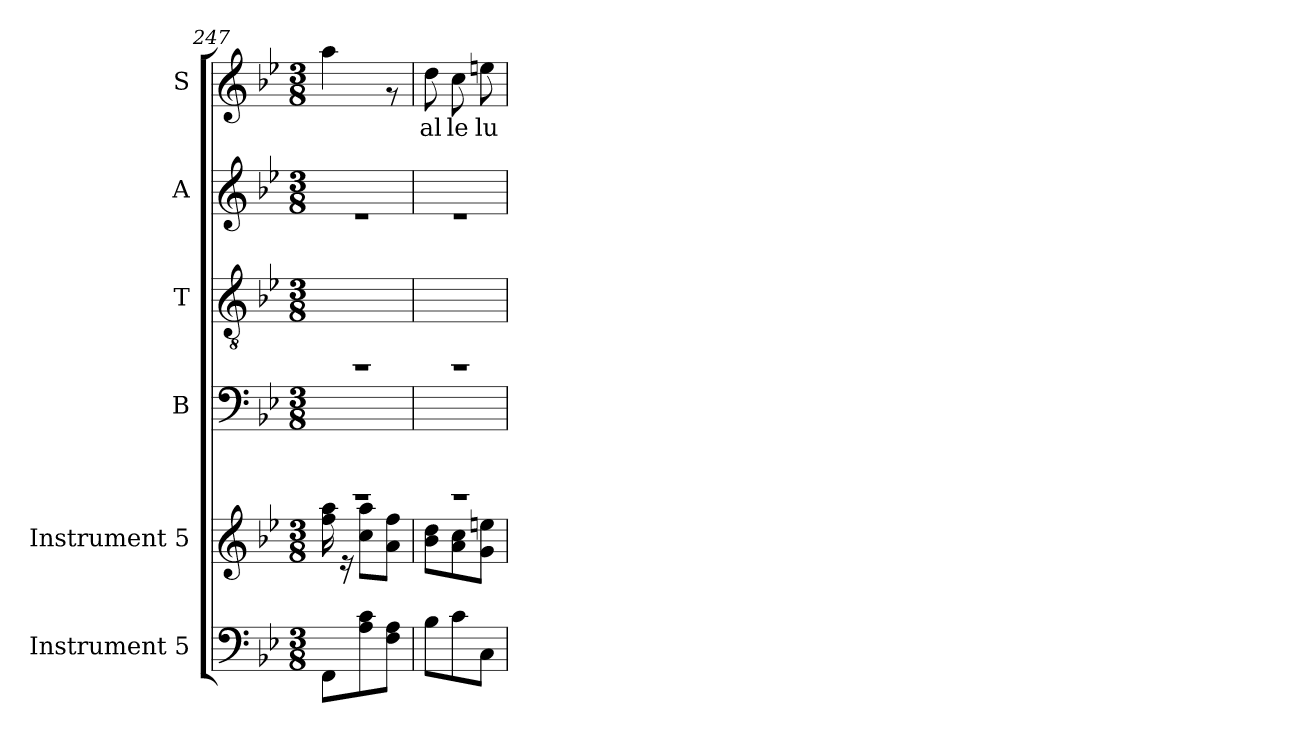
**kern	**kern	**kern	**kern	**kern	**kern	**text
*part6	*part5	*part4	*part3	*part2	*part1	*part1
*staff6	*staff5	*staff4	*staff3	*staff2	*staff1	*staff1
*I"Instrument 5	*I"Instrument 5	*I"B	*I"T	*I"A	*I"S	*
*	*	*I'B	*I'T	*I'A	*I'S	*
*clefF4	*clefG2	*clefF4	*clefGv2	*clefG2	*clefG2	*
*k[b-e-]	*k[b-e-]	*k[b-e-]	*k[b-e-]	*k[b-e-]	*k[b-e-]	*
*B-:	*B-:	*B-:	*B-:	*B-:	*B-:	*
*M3/8	*M3/8	*M3/8	*M3/8	*M3/8	*M3/8	*
=247	=247	=247	=247	=247	=247	=247
!	!	!	!	!	!	!LO:LY:b:cj
8FF\L	16ff\ 16aa\	4.rBBBB	4.rEE	4.re	4aa\	.
.	16re	.	.	.	.	.
8A\ 8c\	8cc\ 8aa\L	.	.	.	.	.
8A\ 8F\J	8ff\ 8a\J	.	.	.	8rf	.
=248	=248	=248	=248	=248	=248	=248
!	!	!	!	!	!	!LO:LY:b:cj
8B-\L	8b-\ 8dd\L	4.rBBBB	4.rEE	4.re	8dd\	al
!	!	!	!	!	!	!LO:LY:b:cj
8c\	8a\ 8cc\	.	.	.	8cc\	le
!	!	!	!	!	!	!LO:LY:b:cj
8C\J	8g\ 8een\J	.	.	.	8een\	lu
=	=	=	=	=	=	=
*-	*-	*-	*-	*-	*-	*-
